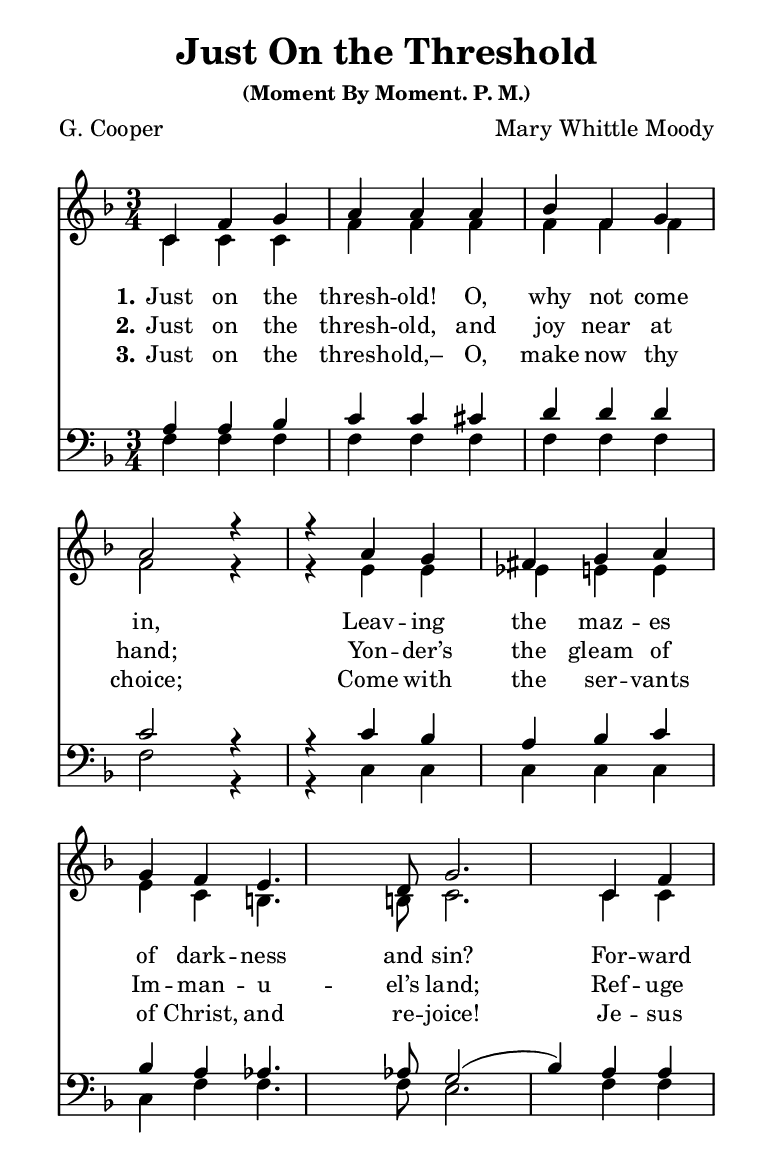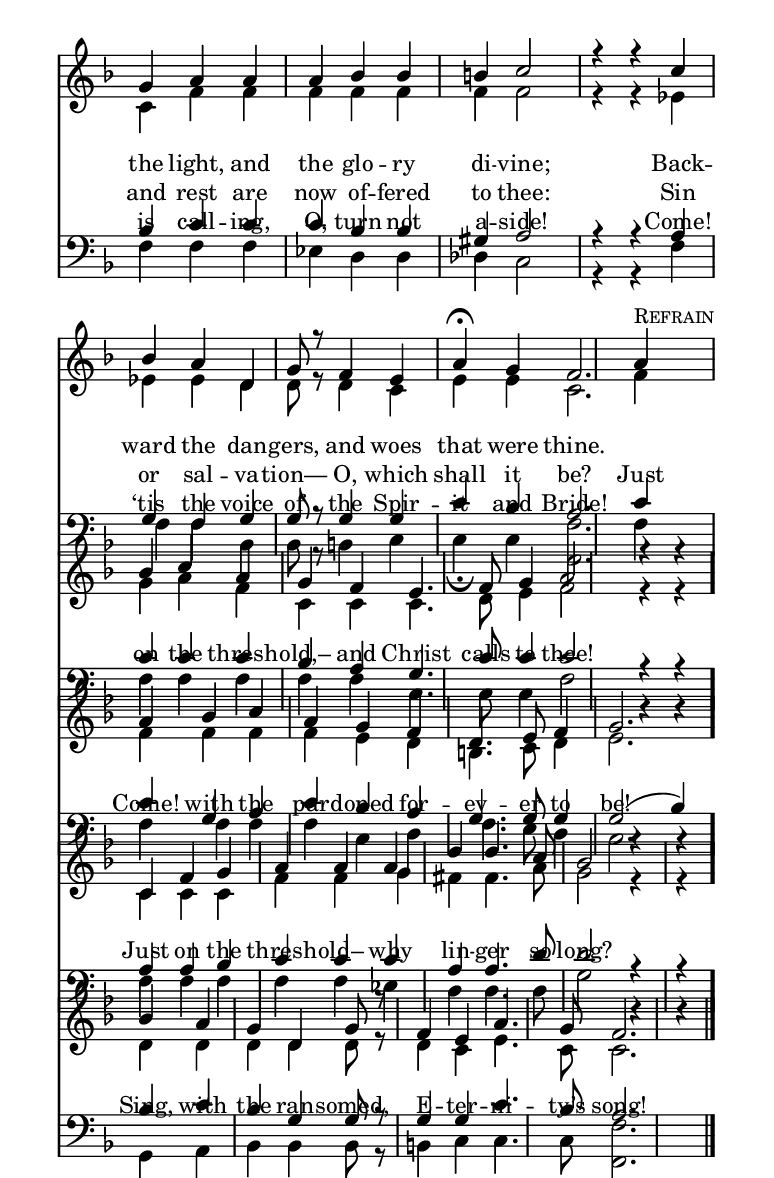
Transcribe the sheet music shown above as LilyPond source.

\include "common/global.ily"
\paper {
  \include "common/paper.ily"
  %ragged-bottom = ##t
  ragged-last-bottom = ##t
  %systems-per-page = 5
  page-count = 2
}

\header{
  title = "Just On the Threshold"
  subsubtitle = "(Moment By Moment. P. M.)"
  %meter = "P.M."
  poet = "G. Cooper"
  composer = "Mary Whittle Moody"
  %copyright = ""
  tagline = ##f
}

% for fermata in MIDI
ta = { \tempo 4=120 }
tb = { \tempo 4=60 }

patternAA = { c4 c4 c4 | c4 c4 c4 | c4 c4 c4 | c2 r4 }
patternBA = { c4 c4 c4 | c4 c4 c4 | c4 c4. c8 | c2. }
patternBB = { c4 c4 c4 | c4 c4 c4 | c4 c4. c8 | c2( c4) }
patternCA = { c4 c4 c4 | c4 c8 r8 c4 | c4 \tb c4 \ta c4 | c2. }
patternDA = { c4 c4 c4 | c4 c4 c4 | c4. c8 c4 | c2 r4 }
patternEA = { c4 c4 c4 | c4 c4 c4 | c4. c8 c4 | c2. }
patternEB = { c4 c4 c4 | c4 c4 c4 | c4. c8 c4 | c2( c4) }
patternFA = { c4 c4 c4 | c4 c4 c4 | c4 c4. c8 | c2 r4 }
patternGA = { c4 c4 c4 | c4 c8 r8 c4 | c4 c4. c8 | c2. }

global = {
  \include "common/overrides.ily"
  \override Staff.TimeSignature.style = #'()
  \time 3/4
  \override Score.MetronomeMark.transparent = ##t % hide all fermata changes too
  \ta
  \key f \major
  \autoBeamOff
}

notesSoprano = {
\global
\relative c' {

  \changePitch \patternAA { c f g | a a a | bes f g | a r }
  \changePitch \patternBA { a g fis | g a g | f e d | g }
  \changePitch \patternAA { c, f g | a a a | bes bes b | c r }
  \changePitch \patternCA { c bes a | d, g f | e a \fermata g | f }

  << s^\markup { \small \caps "Refrain" }
  \changePitch \patternDA { a bes c | a g f | e f g | a r } >>
  \changePitch \patternEA { a bes c | a g f | d e f | g }
  \changePitch \patternFA { c, f g | a a a | d d c | bes r }
  \changePitch \patternGA { bes a g | d g f | e a g | f }

  \bar "|."

}
}

notesAlto = {
\global
\relative e' {

  \changePitch \patternAA { c c c | f f f | f f f | f r }
  \changePitch \patternBA { e e ees | e e e | c b! b | c }
  \changePitch \patternAA { c c c | f f f | f f f | f r }
  \changePitch \patternCA { ees ees ees | d d d | c e e | c }

  \changePitch \patternDA { f g a | f c c | c d e | f r }
  \changePitch \patternEA { f f f | f e d | b! c d | e }
  \changePitch \patternFA { c c c | f f g | fis fis a | g r }
  \changePitch \patternGA { d d d | d d d | c e c | c }

}
}

notesTenor = {
\global
\relative a {

  \changePitch \patternAA { a a bes | c c cis | d d d | c r }
  \changePitch \patternBB { c bes a | bes c bes | a aes aes | g( bes) }
  \changePitch \patternAA { a a bes | c c c | bes bes gis | a r }
  \changePitch \patternCA { a g f | g g g | g c bes | a }

  \changePitch \patternDA { c c c | c bes a | g c c | c r }
  \changePitch \patternEB { c g a | c bes a | g g g | g( bes) }
  \changePitch \patternFA { a a bes | c c c | a a d | d r }
  \changePitch \patternGA { bes c bes | g g g | g c bes | a }

}
}

notesBass = {
\global
\relative f {

  \changePitch \patternAA { f f f | f f f | f f f | f r }
  \changePitch \patternBA { c c c | c c c | f f f | e }
  \changePitch \patternAA { f f f | f f ees | d d des | c r }
  \changePitch \patternCA { f f f | bes, bes b! | c c \fermata c | <f f,> }

  \changePitch \patternDA { f f f | f f f | c c c | f r }
  \changePitch \patternEA { f f f | f c d | f e d | c }
  \changePitch \patternFA { f f f | f f ees | d d d | g r }
  \changePitch \patternGA { g, a bes | bes bes b! | c c c | <f f,> }

}
}

% This hymn does not have \bar "." at the end of each line as typeset in the
% original

Refrain = \lyricmode {

Just on the thresh -- old,– and Christ calls to thee! \bar "."
Come! with the par -- doned for -- ev -- er to be! \bar "."
Just on the thresh -- old– why lin -- ger so long? \bar "."
Sing, with the ran -- somed, E -- ter -- ni -- ty’s song! \bar "."

}

wordsA = \lyricmode {
\set stanza = "1."

Just on the thresh -- old! O, why not come in,
Leav -- ing the maz -- es of dark -- ness and sin?
For -- ward the light, and the glo -- ry di -- vine;
Back -- ward the dan -- gers, and woes that were thine.

}

wordsB = \lyricmode {
\set stanza = "2."

Just on the thresh -- old, and joy near at hand;
Yon -- der’s the gleam of Im -- man -- u -- el’s land;
Ref -- uge and rest are now of -- fered to thee:
Sin or sal -- va -- tion— O, which shall it be?

\Refrain

}

wordsC = \lyricmode {
\set stanza = "3."

Just on the thresh -- old,– O, make now thy choice;
Come with the ser -- vants of Christ, and re -- joice!
Je -- sus is call -- ing, O, turn not a -- side!
Come! ‘tis the voice of the Spir -- it and Bride!

}

\score {
  \context ChoirStaff <<
    \context Staff = upper <<
      \set ChoirStaff.systemStartDelimiter = #'SystemStartBar
      \context Voice  = sopranos { \voiceOne << \notesSoprano >> }
      \context Voice  = altos { \voiceTwo << \notesAlto >> }
      \context Lyrics = one   \lyricsto sopranos \wordsA
      \context Lyrics = two   \lyricsto sopranos \wordsB
      \context Lyrics = three \lyricsto sopranos \wordsC
    >>
    \context Staff = men <<
      \clef bass
      \context Voice  = tenors { \voiceOne << \notesTenor >> }
      \context Voice  = basses { \voiceTwo << \notesBass >> }
    >>
  >>
  \layout {
    \include "common/layout.ily"
  }
  \midi{
    \include "common/midi.ily"
  }
}

%\markup { \fill-line { \column {
%  \line{ \bold 5 \column { \wordsE } } \combine \null \vspace #0.4
%  \line{ \bold 6 \column { \wordsF } } \combine \null \vspace #0.4
%  \line{ \bold 7 \column { \wordsG } } \combine \null \vspace #0.4
%  \line{ \bold 8 \column { \wordsH } } \combine \null \vspace #0.4
%} } }

\version "2.18.0"  % necessary for upgrading to future LilyPond versions.

% vi:set et ts=2 sw=2 ai nocindent syntax=lilypond
